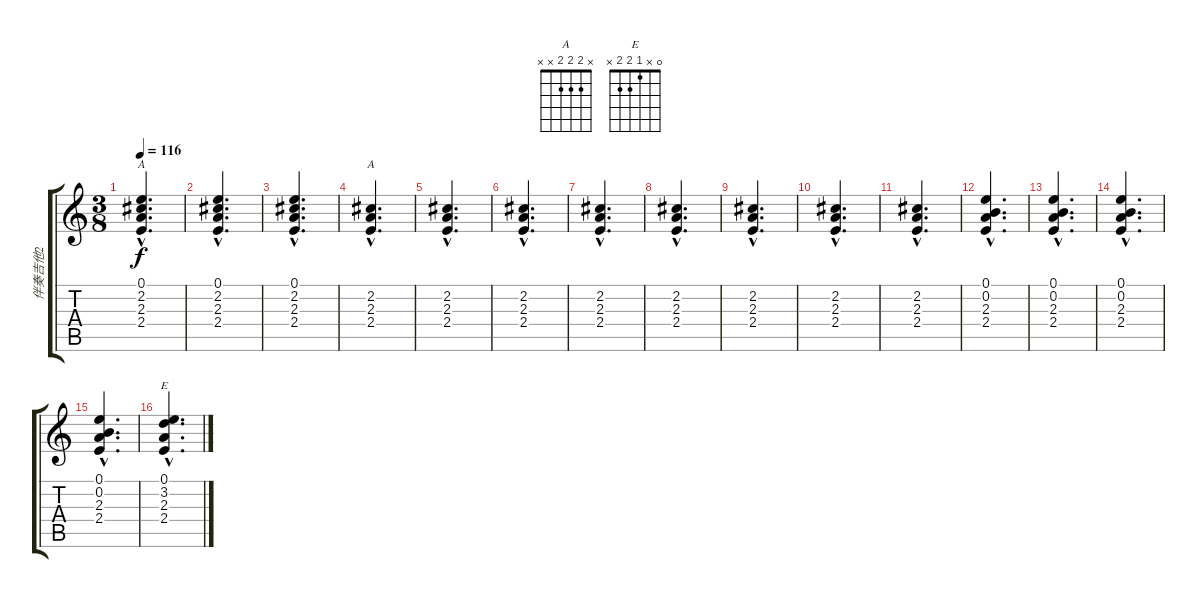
\track ("伴奏吉他2" "伴奏吉他2") {instrument acousticguitarnylon}
\staff {score tabs}
\tuning (E4 B3 G3 D3 A2 E2) {hide}
\chord ("A" 0 2 2 2 0 0)
\chord ("A" x 2 2 2 x x)
\chord ("E" 0 x 1 2 2 x)
\ts (3 8)
\tempo 116
\clef g2
\ks c
(0.1{hac} 2.2{hac} 2.3{hac} 2.4{hac}).4{d ch "A" dy f} |
(0.1{hac} 2.2{hac} 2.3{hac} 2.4{hac}).4{d} |
(0.1{hac} 2.2{hac} 2.3{hac} 2.4{hac}).4{d} |
(2.2{hac} 2.3{hac} 2.4{hac}).4{d ch "A" instrument electricgrandpiano} |
(2.2{hac} 2.3{hac} 2.4{hac}).4{d} |
(2.2{hac} 2.3{hac} 2.4{hac}).4{d} |
(2.2{hac} 2.3{hac} 2.4{hac}).4{d} |
(2.2{hac} 2.3{hac} 2.4{hac}).4{d} |
(2.2{hac} 2.3{hac} 2.4{hac}).4{d} |
(2.2{hac} 2.3{hac} 2.4{hac}).4{d} |
(2.2{hac} 2.3{hac} 2.4{hac}).4{d} |
(0.1{hac} 0.2{hac} 2.3{hac} 2.4{hac}).4{d} |
(0.1{hac} 0.2{hac} 2.3{hac} 2.4{hac}).4{d} |
(0.1{hac} 0.2{hac} 2.3{hac} 2.4{hac}).4{d} |
(0.1{hac} 0.2{hac} 2.3{hac} 2.4{hac}).4{d} |
(0.1{hac} 3.2{hac} 2.3{hac} 2.4{hac}).4{d ch "E"}
